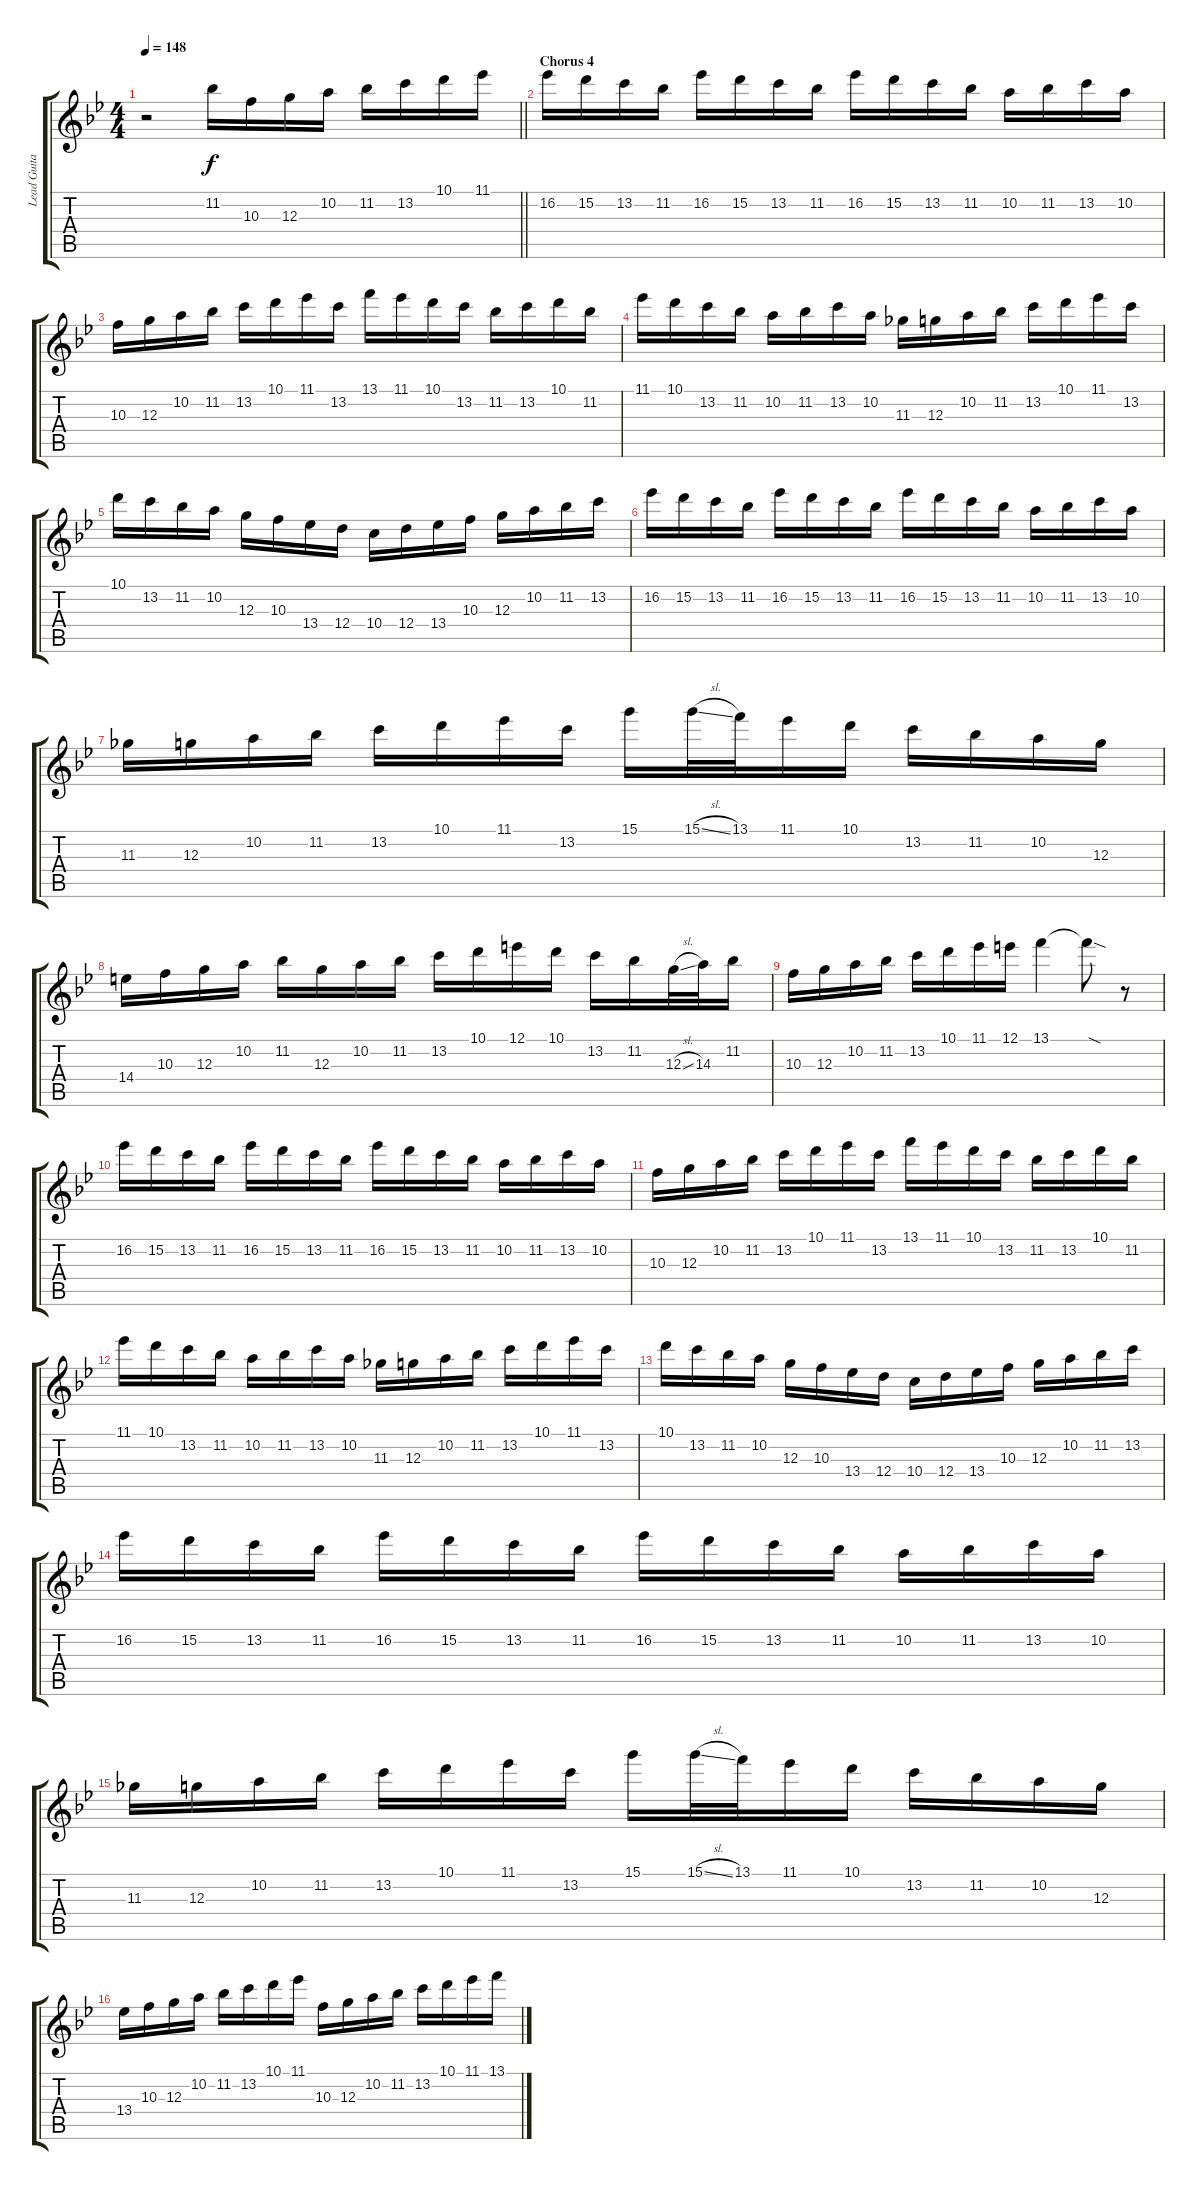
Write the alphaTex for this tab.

\track ("Lead Guitar-left" "Lead Guita") {instrument distortionguitar}
\staff {score tabs}
\tuning (E4 B3 G3 D3 A2 E2) {hide}
\ts (4 4)
\tempo 148
\clef g2
\barLineRight lightlight
\ks bb
r.2{dy f} 11.2.16 10.3.16 12.3.16 10.2.16 11.2.16 13.2.16 10.1.16 11.1.16 |
\section ("" "Chorus 4")
16.2.16 15.2.16 13.2.16 11.2.16 16.2.16 15.2.16 13.2.16 11.2.16 16.2.16 15.2.16 13.2.16 11.2.16 10.2.16 11.2.16 13.2.16 10.2.16 |
10.3.16 12.3.16 10.2.16 11.2.16 13.2.16 10.1.16 11.1.16 13.2.16 13.1.16 11.1.16 10.1.16 13.2.16 11.2.16 13.2.16 10.1.16 11.2.16 |
11.1.16 10.1.16 13.2.16 11.2.16 10.2.16 11.2.16 13.2.16 10.2.16 11.3.16 12.3.16 10.2.16 11.2.16 13.2.16 10.1.16 11.1.16 13.2.16 |
10.1.16 13.2.16 11.2.16 10.2.16 12.3.16 10.3.16 13.4.16 12.4.16 10.4.16 12.4.16 13.4.16 10.3.16 12.3.16 10.2.16 11.2.16 13.2.16 |
16.2.16 15.2.16 13.2.16 11.2.16 16.2.16 15.2.16 13.2.16 11.2.16 16.2.16 15.2.16 13.2.16 11.2.16 10.2.16 11.2.16 13.2.16 10.2.16 |
11.3.16 12.3.16 10.2.16 11.2.16 13.2.16 10.1.16 11.1.16 13.2.16 15.1.16 15.1{sl}.32 13.1.32 11.1.16 10.1.16 13.2.16 11.2.16 10.2.16 12.3.16 |
14.4.16 10.3.16 12.3.16 10.2.16 11.2.16 12.3.16 10.2.16 11.2.16 13.2.16 10.1.16 12.1.16 10.1.16 13.2.16 11.2.16 12.3{sl}.32 14.3.32 11.2.16 |
10.3.16 12.3.16 10.2.16 11.2.16 13.2.16 10.1.16 11.1.16 12.1.16 13.1.4 13.1{sod t}.8 r.8 |
16.2.16 15.2.16 13.2.16 11.2.16 16.2.16 15.2.16 13.2.16 11.2.16 16.2.16 15.2.16 13.2.16 11.2.16 10.2.16 11.2.16 13.2.16 10.2.16 |
10.3.16 12.3.16 10.2.16 11.2.16 13.2.16 10.1.16 11.1.16 13.2.16 13.1.16 11.1.16 10.1.16 13.2.16 11.2.16 13.2.16 10.1.16 11.2.16 |
11.1.16 10.1.16 13.2.16 11.2.16 10.2.16 11.2.16 13.2.16 10.2.16 11.3.16 12.3.16 10.2.16 11.2.16 13.2.16 10.1.16 11.1.16 13.2.16 |
10.1.16 13.2.16 11.2.16 10.2.16 12.3.16 10.3.16 13.4.16 12.4.16 10.4.16 12.4.16 13.4.16 10.3.16 12.3.16 10.2.16 11.2.16 13.2.16 |
16.2.16 15.2.16 13.2.16 11.2.16 16.2.16 15.2.16 13.2.16 11.2.16 16.2.16 15.2.16 13.2.16 11.2.16 10.2.16 11.2.16 13.2.16 10.2.16 |
11.3.16 12.3.16 10.2.16 11.2.16 13.2.16 10.1.16 11.1.16 13.2.16 15.1.16 15.1{sl}.32 13.1.32 11.1.16 10.1.16 13.2.16 11.2.16 10.2.16 12.3.16 |
13.4.16 10.3.16 12.3.16 10.2.16 11.2.16 13.2.16 10.1.16 11.1.16 10.3.16 12.3.16 10.2.16 11.2.16 13.2.16 10.1.16 11.1.16 13.1.16
